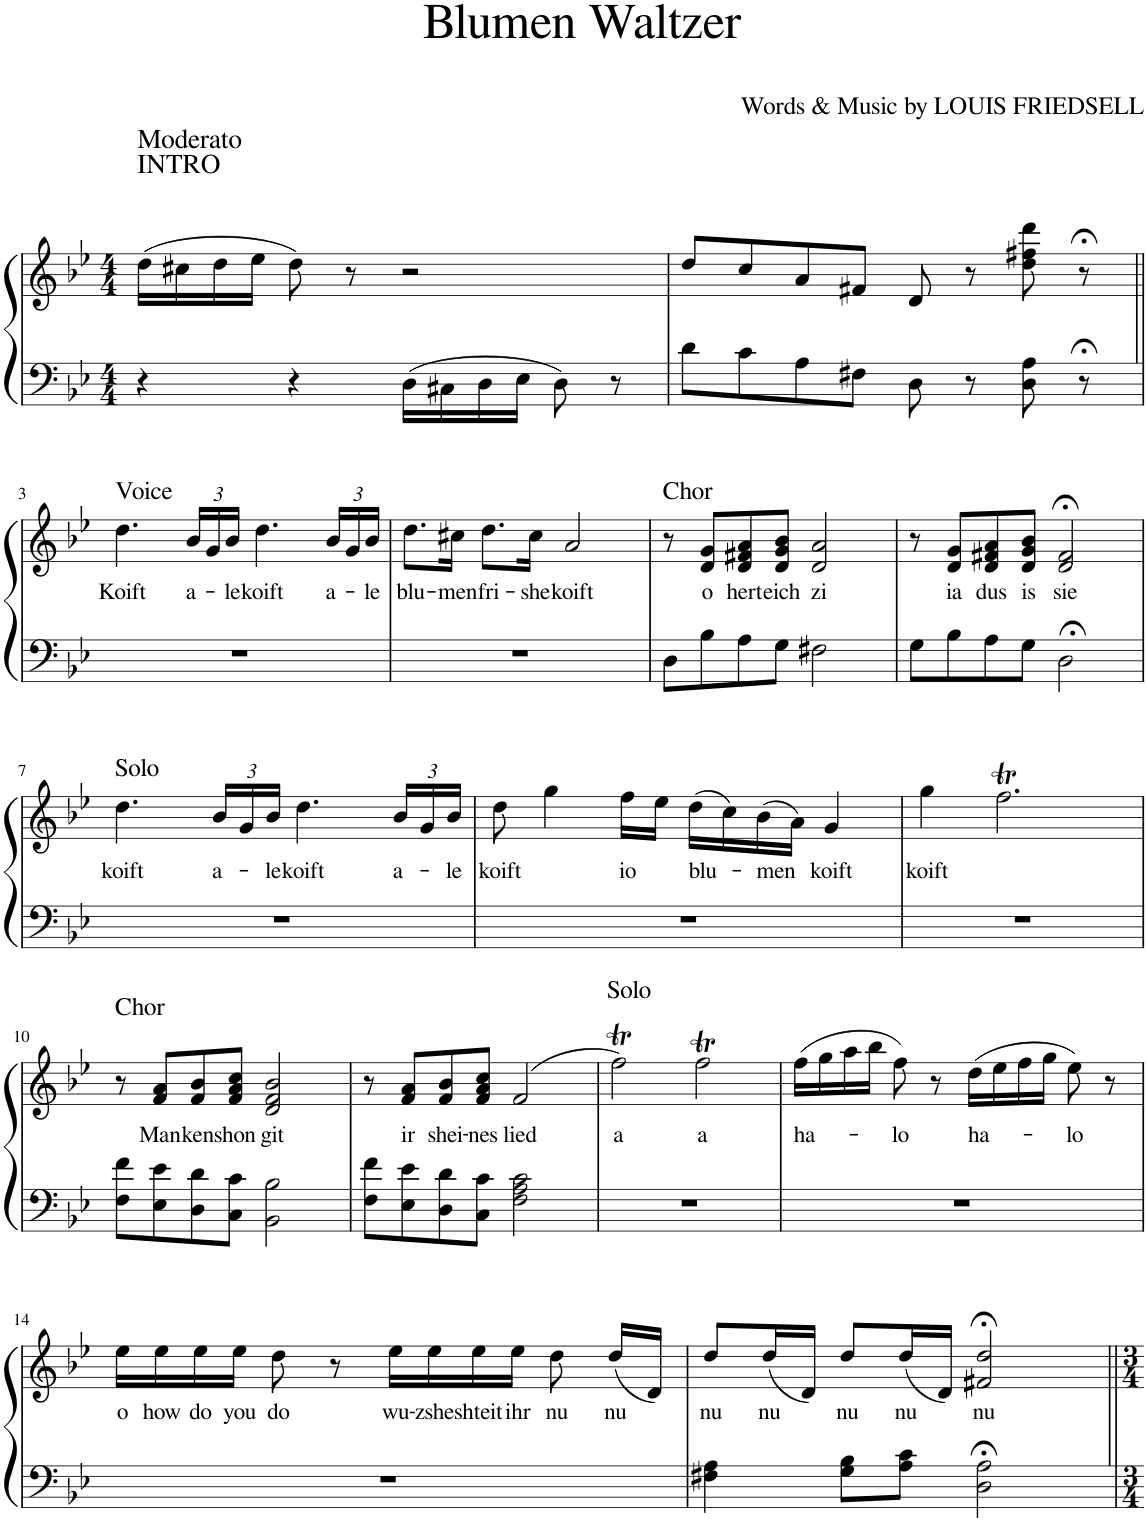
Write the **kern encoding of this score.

**kern	**kern	**text
*part1	*part1	*part1
*staff2	*staff1	*staff1
*I"Klavier	*	*
*I'Klav.	*	*
*clefF4	*clefG2	*
*k[b-e-]	*k[b-e-]	*
*M4/4	*M4/4	*
=1	=1	=1
!	!LO:TX:a:t=INTRO	!
!	!LO:TX:a:t=Moderato	!
4r	(16dd\LL	.
.	16cc#X\	.
.	16dd\	.
.	16ee-\JJ	.
4r	8dd\)	.
.	8r	.
16D\LL	2r	.
16C#X\	.	.
16D\	.	.
16E-\JJ	.	.
8D\	.	.
8r	.	.
=2	=2	=2
8d\L	8dd/L	.
8c\	8cc/	.
8A\	8a/	.
8F#X\J	8f#X/J	.
8D\	8d/	.
8r	8r	.
8D\ 8A\	8dd\ 8ff#X\ 8ddd\	.
8r;<	8r;<	.
!!LO:LB:g=z
=3||	=3||	=3||
!	!LO:TX:a:t=Voice	!
!	!	!LO:LY:b
1r	4.dd\	Koift
*	*Xbrackettup	*
!	!	!LO:LY:b
.	24b-/LL	a-
.	24g/	.
!	!	!LO:LY:b
.	24b-/JJ	-le
!	!	!LO:LY:b
.	4.dd\	koift
!	!	!LO:LY:b
.	24b-/LL	a-
.	24g/	.
!	!	!LO:LY:b
.	24b-/JJ	-le
=4	=4	=4
!	!	!LO:LY:b
1r	8.dd\L	blu-
!	!	!LO:LY:b
.	16cc#X\Jk	-men
!	!	!LO:LY:b
.	8.dd\L	fri-
!	!	!LO:LY:b
.	16cc#\Jk	-she
!	!	!LO:LY:b
.	2a/	koift
=5	=5	=5
!	!LO:TX:a:t=Chor	!
8D\L	8r	.
!	!	!LO:LY:b
8B-\	8d/ 8g/L	o
!	!	!LO:LY:b
8A\	8d/ 8f#X/ 8a/	hert
!	!	!LO:LY:b
8G\J	8d/ 8g/ 8b-/J	eich
!	!	!LO:LY:b
2F#X\	2d/ 2a/	zi
=6	=6	=6
8G\L	8r	.
!	!	!LO:LY:b
8B-\	8d/ 8g/L	ia
!	!	!LO:LY:b
8A\	8d/ 8f#X/ 8a/	dus
!	!	!LO:LY:b
8G\J	8d/ 8g/ 8b-/J	is
!	!	!LO:LY:b
2D;<\	2d/;< 2f#/;<	sie
!!LO:LB:g=z
=7	=7	=7
!	!LO:TX:a:t=Solo	!
!	!	!LO:LY:b
1r	4.dd\	koift
!	!	!LO:LY:b
.	24b-/LL	a-
.	24g/	.
!	!	!LO:LY:b
.	24b-/JJ	-le
!	!	!LO:LY:b
.	4.dd\	koift
!	!	!LO:LY:b
.	24b-/LL	a-
.	24g/	.
!	!	!LO:LY:b
.	24b-/JJ	-le
=8	=8	=8
!	!	!LO:LY:b
1r	8dd\	koift
.	4gg\	.
!	!	!LO:LY:b
.	16ff\LL	io
.	16ee-\JJ	.
!	!	!LO:LY:b
.	(16dd\LL	blu-
.	16cc\)	.
!	!	!LO:LY:b
.	(16b-\	-men
.	16a\JJ)	.
!	!	!LO:LY:b
.	4g/	koift
=9	=9	=9
!	!	!LO:LY:b
1r	4gg\	koift
.	2.ffT\	.
!!LO:LB:g=z
=10	=10	=10
!	!LO:TX:a:t=Chor	!
8F\ 8f\L	8r	.
!	!	!LO:LY:b
8E-\ 8e-\	8f/ 8a/L	Man
!	!	!LO:LY:b
8D\ 8d\	8f/ 8b-/	ken
!	!	!LO:LY:b
8C\ 8c\J	8f/ 8a/ 8cc/J	shon
!	!	!LO:LY:b
2BB-\ 2B-\	2d/ 2f/ 2b-/	git
=11	=11	=11
8F\ 8f\L	8r	.
!	!	!LO:LY:b
8E-\ 8e-\	8f/ 8a/L	ir
!	!	!LO:LY:b
8D\ 8d\	8f/ 8b-/	shei-
!	!	!LO:LY:b
8C\ 8c\J	8f/ 8a/ 8cc/J	-nes
!	!	!LO:LY:b
2F\ 2A\ 2c\	(2f/	lied
=12	=12	=12
!	!LO:TX:a:t=Solo	!
!	!	!LO:LY:b
1r	2ffT\)	a
!	!	!LO:LY:b
.	2ffT\	a
=13	=13	=13
!	!	!LO:LY:b
1r	(16ff\LL	ha-
.	16gg\	.
.	16aa\	.
.	16bb-\JJ	.
!	!	!LO:LY:b
.	8ff\)	-lo
.	8r	.
!	!	!LO:LY:b
.	(16dd\LL	ha-
.	16ee-\	.
.	16ff\	.
.	16gg\JJ	.
!	!	!LO:LY:b
.	8ee-\)	-lo
.	8r	.
!!LO:LB:g=z
=14	=14	=14
!	!	!LO:LY:b
1r	16ee-\LL	o
!	!	!LO:LY:b
.	16ee-\	how
!	!	!LO:LY:b
.	16ee-\	do
!	!	!LO:LY:b
.	16ee-\JJ	you
!	!	!LO:LY:b
.	8dd\	do
.	8r	.
!	!	!LO:LY:b
.	16ee-\LL	wu-
!	!	!LO:LY:b
.	16ee-\	-zshe
!	!	!LO:LY:b
.	16ee-\	shteit
!	!	!LO:LY:b
.	16ee-\JJ	ihr
!	!	!LO:LY:b
.	8dd\	nu
!	!	!LO:LY:b
.	(16dd/LL	nu
.	16d/JJ)	.
=15	=15	=15
!	!	!LO:LY:b
4F#X\ 4A\	8dd/L	nu
!	!	!LO:LY:b
.	(16dd/L	nu
.	16d/JJ)	.
!	!	!LO:LY:b
8G\ 8B-\L	8dd/L	nu
!	!	!LO:LY:b
8A\ 8c\J	(16dd/L	nu
.	16d/JJ)	.
!	!	!LO:LY:b
2D\;< 2A\;<	2f#X/;< 2dd/;<	nu
=||	=||	=||
*-	*-	*-
